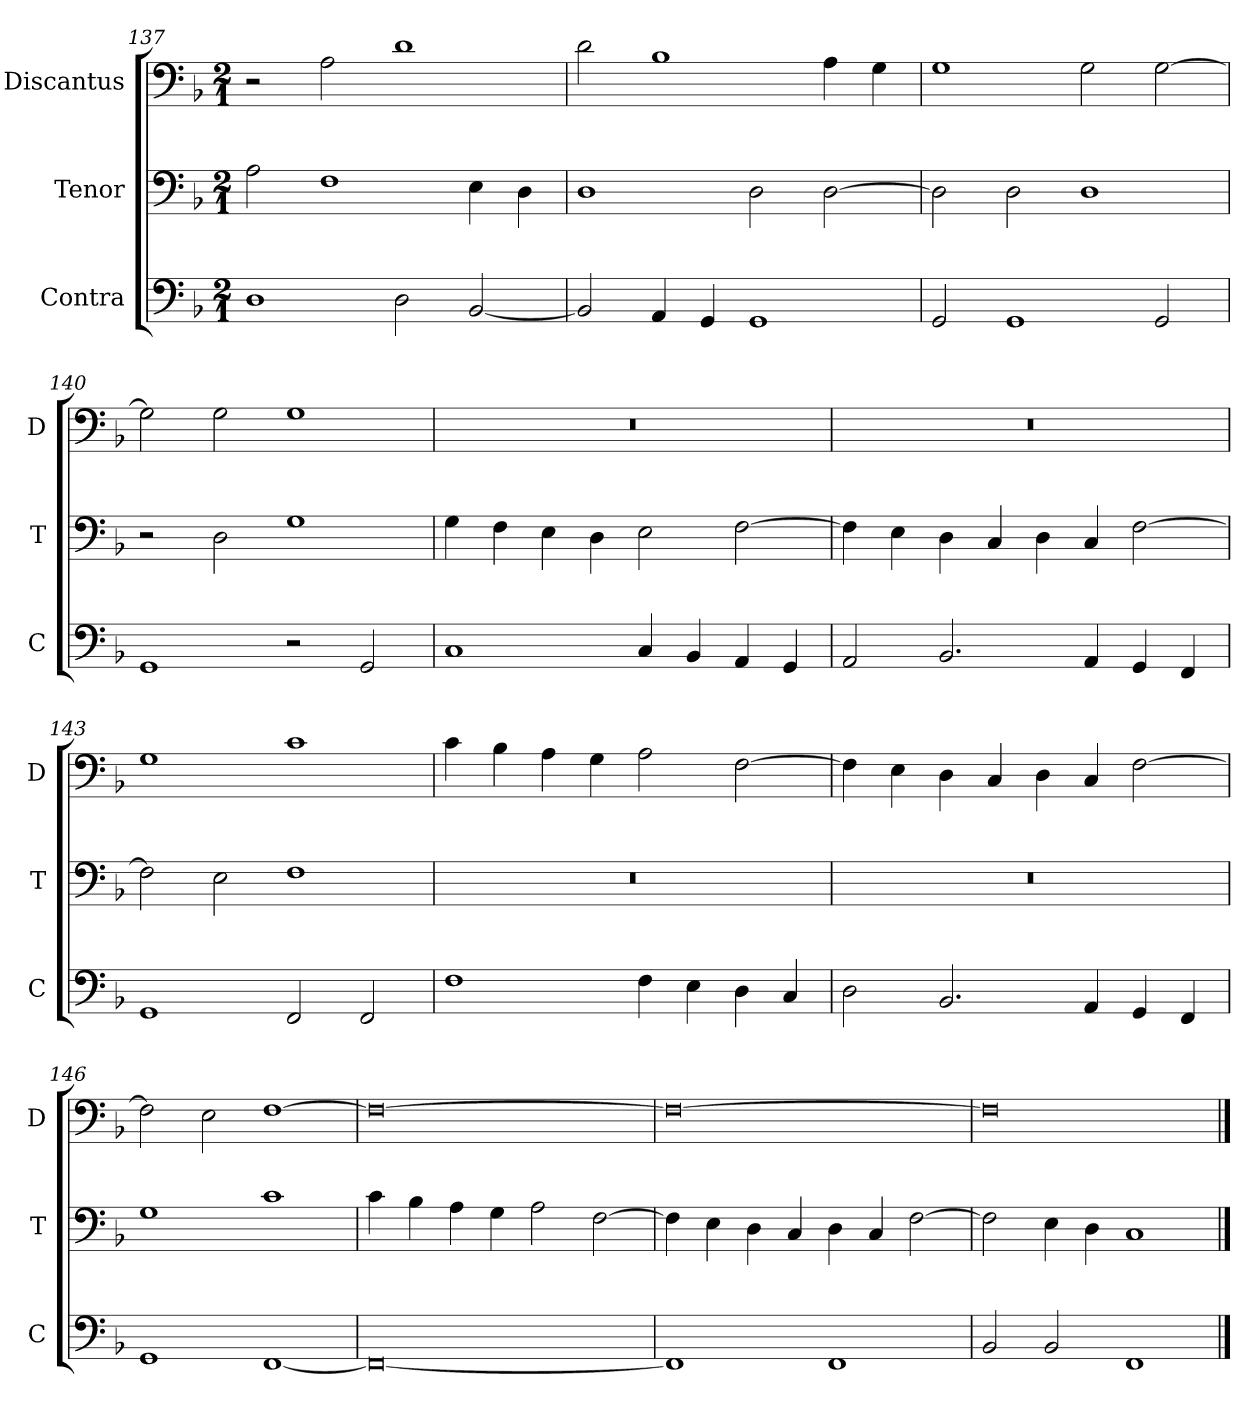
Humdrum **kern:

**kern	**kern	**kern
*part3	*part2	*part1
*staff3	*staff2	*staff1
*I"Contra	*I"Tenor	*I"Discantus
*I'C	*I'T	*I'D
*clefF4	*clefF4	*clefF4
*k[b-]	*k[b-]	*k[b-]
*M2/1	*M2/1	*M2/1
=137	=137	=137
1D	2A\	2r
.	1F	2A\
2D\	.	1d
[2BB-/	4E\	.
.	4D\	.
=138	=138	=138
2BB-/]	1D	2d\
4AA/	.	1B-
4GG/	.	.
1GG	2D\	.
.	[2D\	4A\
.	.	4G\
=139	=139	=139
2GG/	2D\]	1G
1GG	2D\	.
.	1D	2G\
2GG/	.	[2G\
=140	=140	=140
1GG	2r	2G\]
.	2D\	2G\
2r	1G	1G
2GG/	.	.
=141	=141	=141
1C	4G\	0r
.	4F\	.
.	4E\	.
.	4D\	.
4C/	2E\	.
4BB-/	.	.
4AA/	[2F\	.
4GG/	.	.
=142	=142	=142
2AA/	4F\]	0r
.	4E\	.
2.BB-/	4D\	.
.	4C/	.
.	4D\	.
4AA/	4C/	.
4GG/	[2F\	.
4FF/	.	.
=143	=143	=143
1GG	2F\]	1G
.	2E\	.
2FF/	1F	1c
2FF/	.	.
=144	=144	=144
1F	0r	4c\
.	.	4B-\
.	.	4A\
.	.	4G\
4F\	.	2A\
4E\	.	.
4D\	.	[2F\
4C/	.	.
=145	=145	=145
2D\	0r	4F\]
.	.	4E\
2.BB-/	.	4D\
.	.	4C/
.	.	4D\
4AA/	.	4C/
4GG/	.	[2F\
4FF/	.	.
=146	=146	=146
1GG	1G	2F\]
.	.	2E\
[1FF	1c	[1F
=147	=147	=147
0FF_	4c\	0F_
.	4B-\	.
.	4A\	.
.	4G\	.
.	2A\	.
.	[2F\	.
=148	=148	=148
1FF]	4F\]	0F_
.	4E\	.
.	4D\	.
.	4C/	.
1FF	4D\	.
.	4C/	.
.	[2F\	.
=149	=149	=149
2BB-/	2F\]	0F]
2BB-/	4E\	.
.	4D\	.
1FF	1C	.
==	==	==
*-	*-	*-
